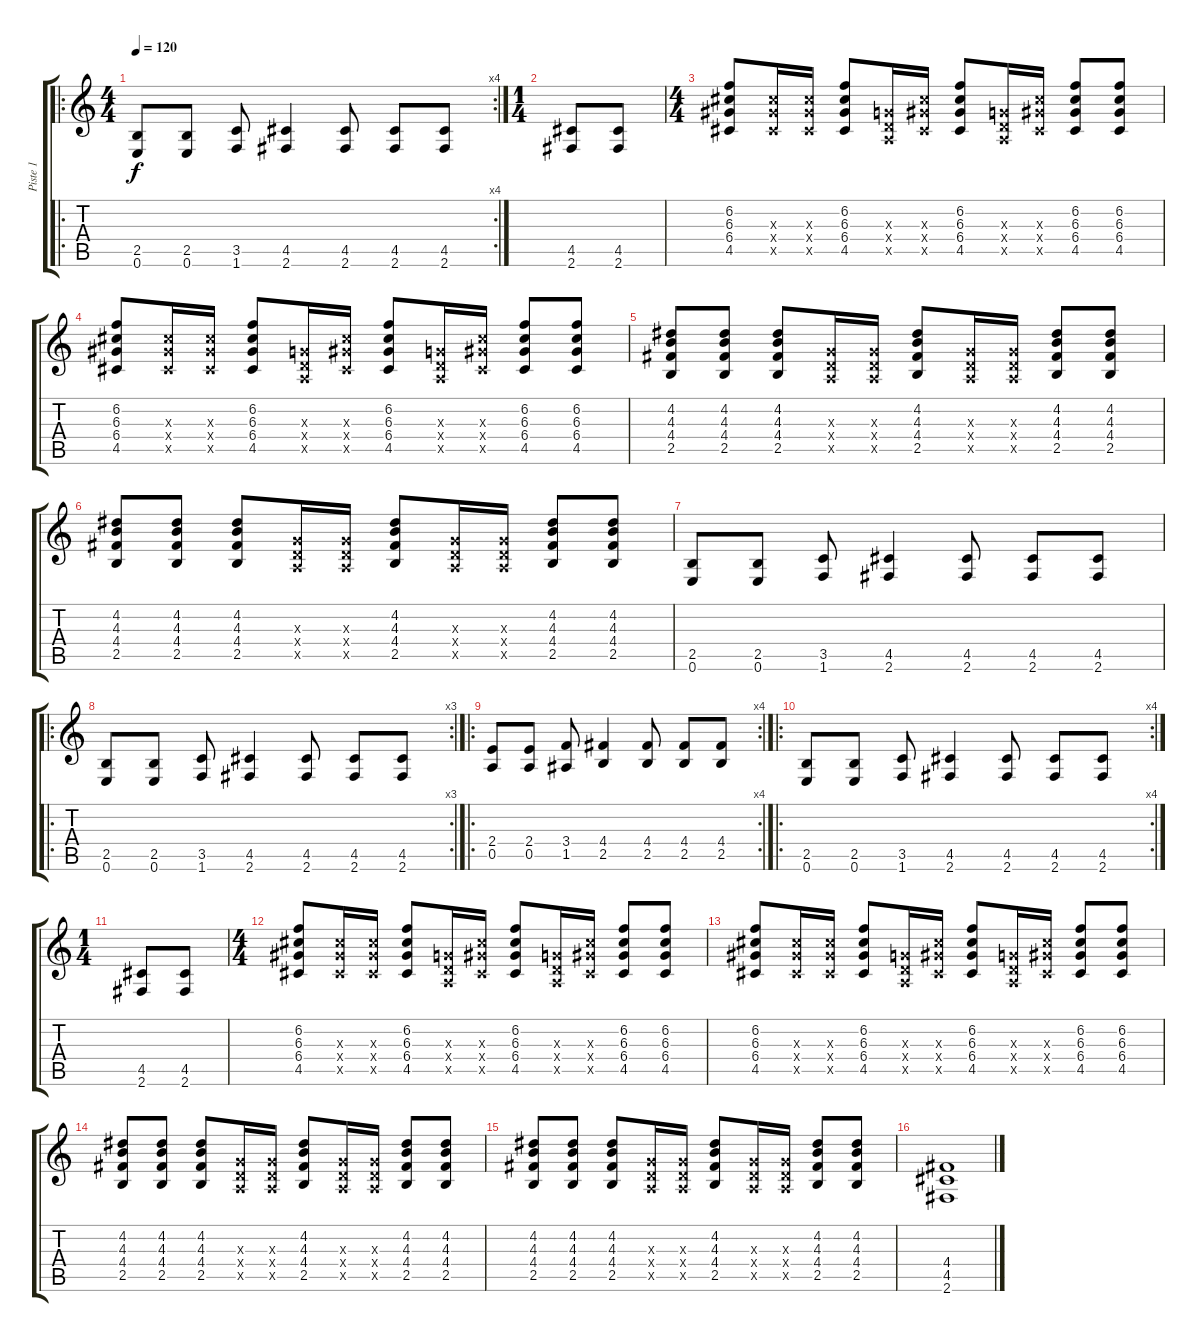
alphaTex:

\track ("Piste 1" "Piste 1") {instrument distortionguitar}
\staff {score tabs}
\tuning (E4 B3 G3 D3 A2 E2) {hide}
\ro
\rc 4
\ts (4 4)
\tempo 120
\clef g2
\ks c
(2.5 0.6).8{dy f} (2.5 0.6).8 (3.5 1.6).8 (4.5 2.6).4 (4.5 2.6).8 (4.5 2.6).8 (4.5 2.6).8 |
\ts (1 4)
(4.5 2.6).8 (4.5 2.6).8 |
\ts (4 4)
(6.2 6.3 6.4 4.5).8 (6.3{x} 6.4{x} 4.5{x}).16 (6.3{x} 6.4{x} 4.5{x}).16 (6.2 6.3 6.4 4.5).8 (0.3{x} 0.4{x} 0.5{x}).16 (6.3{x} 6.4{x} 4.5{x}).16 (6.2 6.3 6.4 4.5).8 (0.3{x} 0.4{x} 0.5{x}).16 (6.3{x} 6.4{x} 4.5{x}).16 (6.2 6.3 6.4 4.5).8 (6.2 6.3 6.4 4.5).8 |
(6.2 6.3 6.4 4.5).8 (6.3{x} 6.4{x} 4.5{x}).16 (6.3{x} 6.4{x} 4.5{x}).16 (6.2 6.3 6.4 4.5).8 (0.3{x} 0.4{x} 0.5{x}).16 (6.3{x} 6.4{x} 4.5{x}).16 (6.2 6.3 6.4 4.5).8 (0.3{x} 0.4{x} 0.5{x}).16 (6.3{x} 6.4{x} 4.5{x}).16 (6.2 6.3 6.4 4.5).8 (6.2 6.3 6.4 4.5).8 |
(4.2 4.3 4.4 2.5).8 (4.2 4.3 4.4 2.5).8 (4.2 4.3 4.4 2.5).8 (0.3{x} 0.4{x} 0.5{x}).16 (0.3{x} 0.4{x} 0.5{x}).16 (4.2 4.3 4.4 2.5).8 (0.3{x} 0.4{x} 0.5{x}).16 (0.3{x} 0.4{x} 0.5{x}).16 (4.2 4.3 4.4 2.5).8 (4.2 4.3 4.4 2.5).8 |
(4.2 4.3 4.4 2.5).8 (4.2 4.3 4.4 2.5).8 (4.2 4.3 4.4 2.5).8 (0.3{x} 0.4{x} 0.5{x}).16 (0.3{x} 0.4{x} 0.5{x}).16 (4.2 4.3 4.4 2.5).8 (0.3{x} 0.4{x} 0.5{x}).16 (0.3{x} 0.4{x} 0.5{x}).16 (4.2 4.3 4.4 2.5).8 (4.2 4.3 4.4 2.5).8 |
(2.5 0.6).8 (2.5 0.6).8 (3.5 1.6).8 (4.5 2.6).4 (4.5 2.6).8 (4.5 2.6).8 (4.5 2.6).8 |
\ro
\rc 3
(2.5 0.6).8 (2.5 0.6).8 (3.5 1.6).8 (4.5 2.6).4 (4.5 2.6).8 (4.5 2.6).8 (4.5 2.6).8 |
\ro
\rc 4
(2.4 0.5).8 (2.4 0.5).8 (3.4 1.5).8 (4.4 2.5).4 (4.4 2.5).8 (4.4 2.5).8 (4.4 2.5).8 |
\ro
\rc 4
(2.5 0.6).8 (2.5 0.6).8 (3.5 1.6).8 (4.5 2.6).4 (4.5 2.6).8 (4.5 2.6).8 (4.5 2.6).8 |
\ts (1 4)
(4.5 2.6).8 (4.5 2.6).8 |
\ts (4 4)
(6.2 6.3 6.4 4.5).8 (6.3{x} 6.4{x} 4.5{x}).16 (6.3{x} 6.4{x} 4.5{x}).16 (6.2 6.3 6.4 4.5).8 (0.3{x} 0.4{x} 0.5{x}).16 (6.3{x} 6.4{x} 4.5{x}).16 (6.2 6.3 6.4 4.5).8 (0.3{x} 0.4{x} 0.5{x}).16 (6.3{x} 6.4{x} 4.5{x}).16 (6.2 6.3 6.4 4.5).8 (6.2 6.3 6.4 4.5).8 |
(6.2 6.3 6.4 4.5).8 (6.3{x} 6.4{x} 4.5{x}).16 (6.3{x} 6.4{x} 4.5{x}).16 (6.2 6.3 6.4 4.5).8 (0.3{x} 0.4{x} 0.5{x}).16 (6.3{x} 6.4{x} 4.5{x}).16 (6.2 6.3 6.4 4.5).8 (0.3{x} 0.4{x} 0.5{x}).16 (6.3{x} 6.4{x} 4.5{x}).16 (6.2 6.3 6.4 4.5).8 (6.2 6.3 6.4 4.5).8 |
(4.2 4.3 4.4 2.5).8 (4.2 4.3 4.4 2.5).8 (4.2 4.3 4.4 2.5).8 (0.3{x} 0.4{x} 0.5{x}).16 (0.3{x} 0.4{x} 0.5{x}).16 (4.2 4.3 4.4 2.5).8 (0.3{x} 0.4{x} 0.5{x}).16 (0.3{x} 0.4{x} 0.5{x}).16 (4.2 4.3 4.4 2.5).8 (4.2 4.3 4.4 2.5).8 |
(4.2 4.3 4.4 2.5).8 (4.2 4.3 4.4 2.5).8 (4.2 4.3 4.4 2.5).8 (0.3{x} 0.4{x} 0.5{x}).16 (0.3{x} 0.4{x} 0.5{x}).16 (4.2 4.3 4.4 2.5).8 (0.3{x} 0.4{x} 0.5{x}).16 (0.3{x} 0.4{x} 0.5{x}).16 (4.2 4.3 4.4 2.5).8 (4.2 4.3 4.4 2.5).8 |
(4.4 4.5 2.6).1
